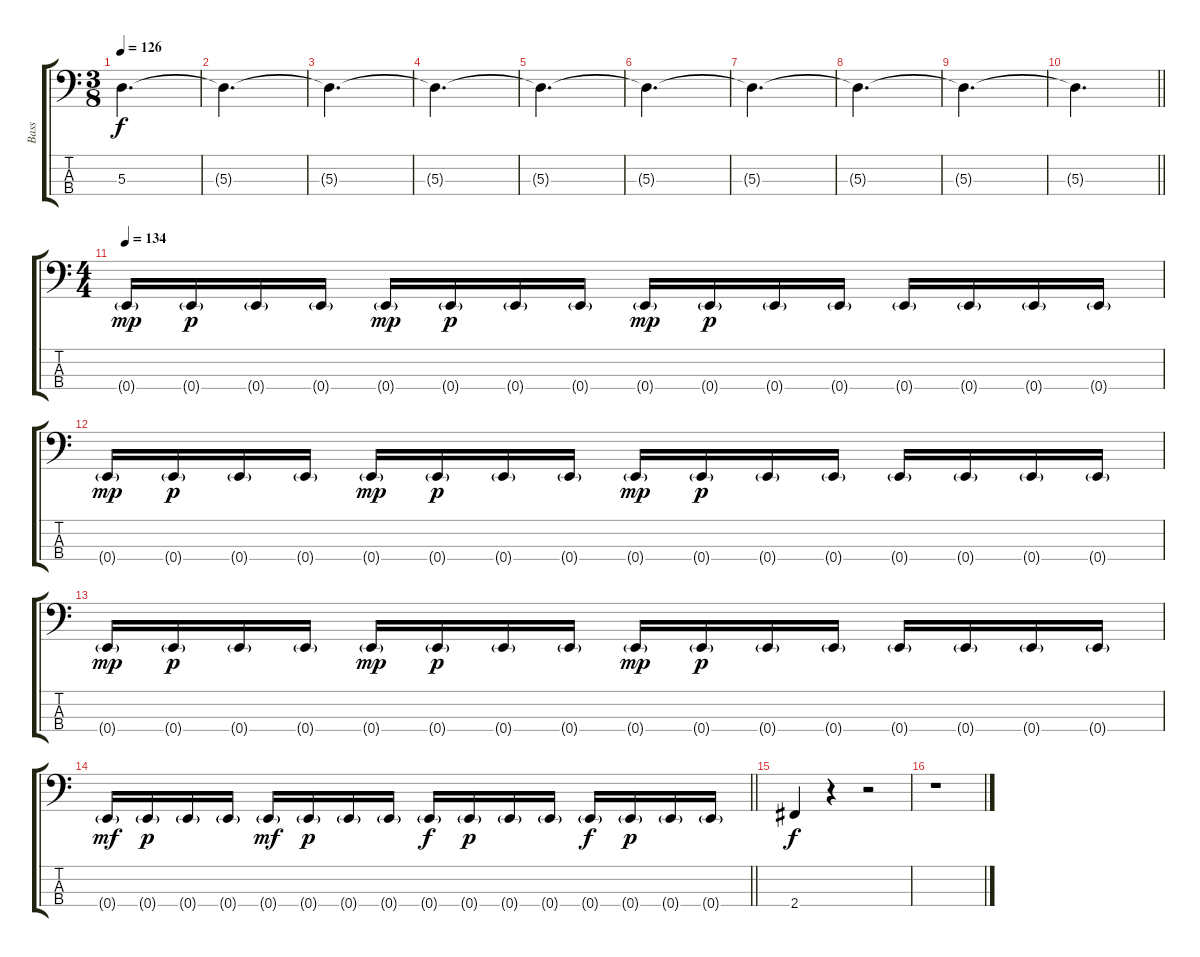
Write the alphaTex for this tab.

\track ("Bass" "Bass") {instrument electricbassfinger}
\staff {score tabs}
\tuning (G2 D2 A1 E1) {hide}
\ts (3 8)
\tempo 126
\clef f4
\ks c
5.3.4{d dy f} |
5.3{t}.4{d} |
5.3{t}.4{d} |
5.3{t}.4{d} |
5.3{t}.4{d} |
5.3{t}.4{d} |
5.3{t}.4{d} |
5.3{t}.4{d} |
5.3{t}.4{d} |
\barLineRight lightlight
5.3{t}.4{d} |
\ts (4 4)
\tempo 134
0.4{g}.16{dy mp} 0.4{g}.16{dy p} 0.4{g}.16 0.4{g}.16 0.4{g}.16{dy mp} 0.4{g}.16{dy p} 0.4{g}.16 0.4{g}.16 0.4{g}.16{dy mp} 0.4{g}.16{dy p} 0.4{g}.16 0.4{g}.16 0.4{g}.16 0.4{g}.16 0.4{g}.16 0.4{g}.16 |
0.4{g}.16{dy mp} 0.4{g}.16{dy p} 0.4{g}.16 0.4{g}.16 0.4{g}.16{dy mp} 0.4{g}.16{dy p} 0.4{g}.16 0.4{g}.16 0.4{g}.16{dy mp} 0.4{g}.16{dy p} 0.4{g}.16 0.4{g}.16 0.4{g}.16 0.4{g}.16 0.4{g}.16 0.4{g}.16 |
0.4{g}.16{dy mp} 0.4{g}.16{dy p} 0.4{g}.16 0.4{g}.16 0.4{g}.16{dy mp} 0.4{g}.16{dy p} 0.4{g}.16 0.4{g}.16 0.4{g}.16{dy mp} 0.4{g}.16{dy p} 0.4{g}.16 0.4{g}.16 0.4{g}.16 0.4{g}.16 0.4{g}.16 0.4{g}.16 |
\barLineRight lightlight
0.4{g}.16{dy mf} 0.4{g}.16{dy p} 0.4{g}.16 0.4{g}.16 0.4{g}.16{dy mf} 0.4{g}.16{dy p} 0.4{g}.16 0.4{g}.16 0.4{g}.16{dy f} 0.4{g}.16{dy p} 0.4{g}.16 0.4{g}.16 0.4{g}.16{dy f} 0.4{g}.16{dy p} 0.4{g}.16 0.4{g}.16 |
2.4.4{dy f} r.4 r.2 |
r.1
